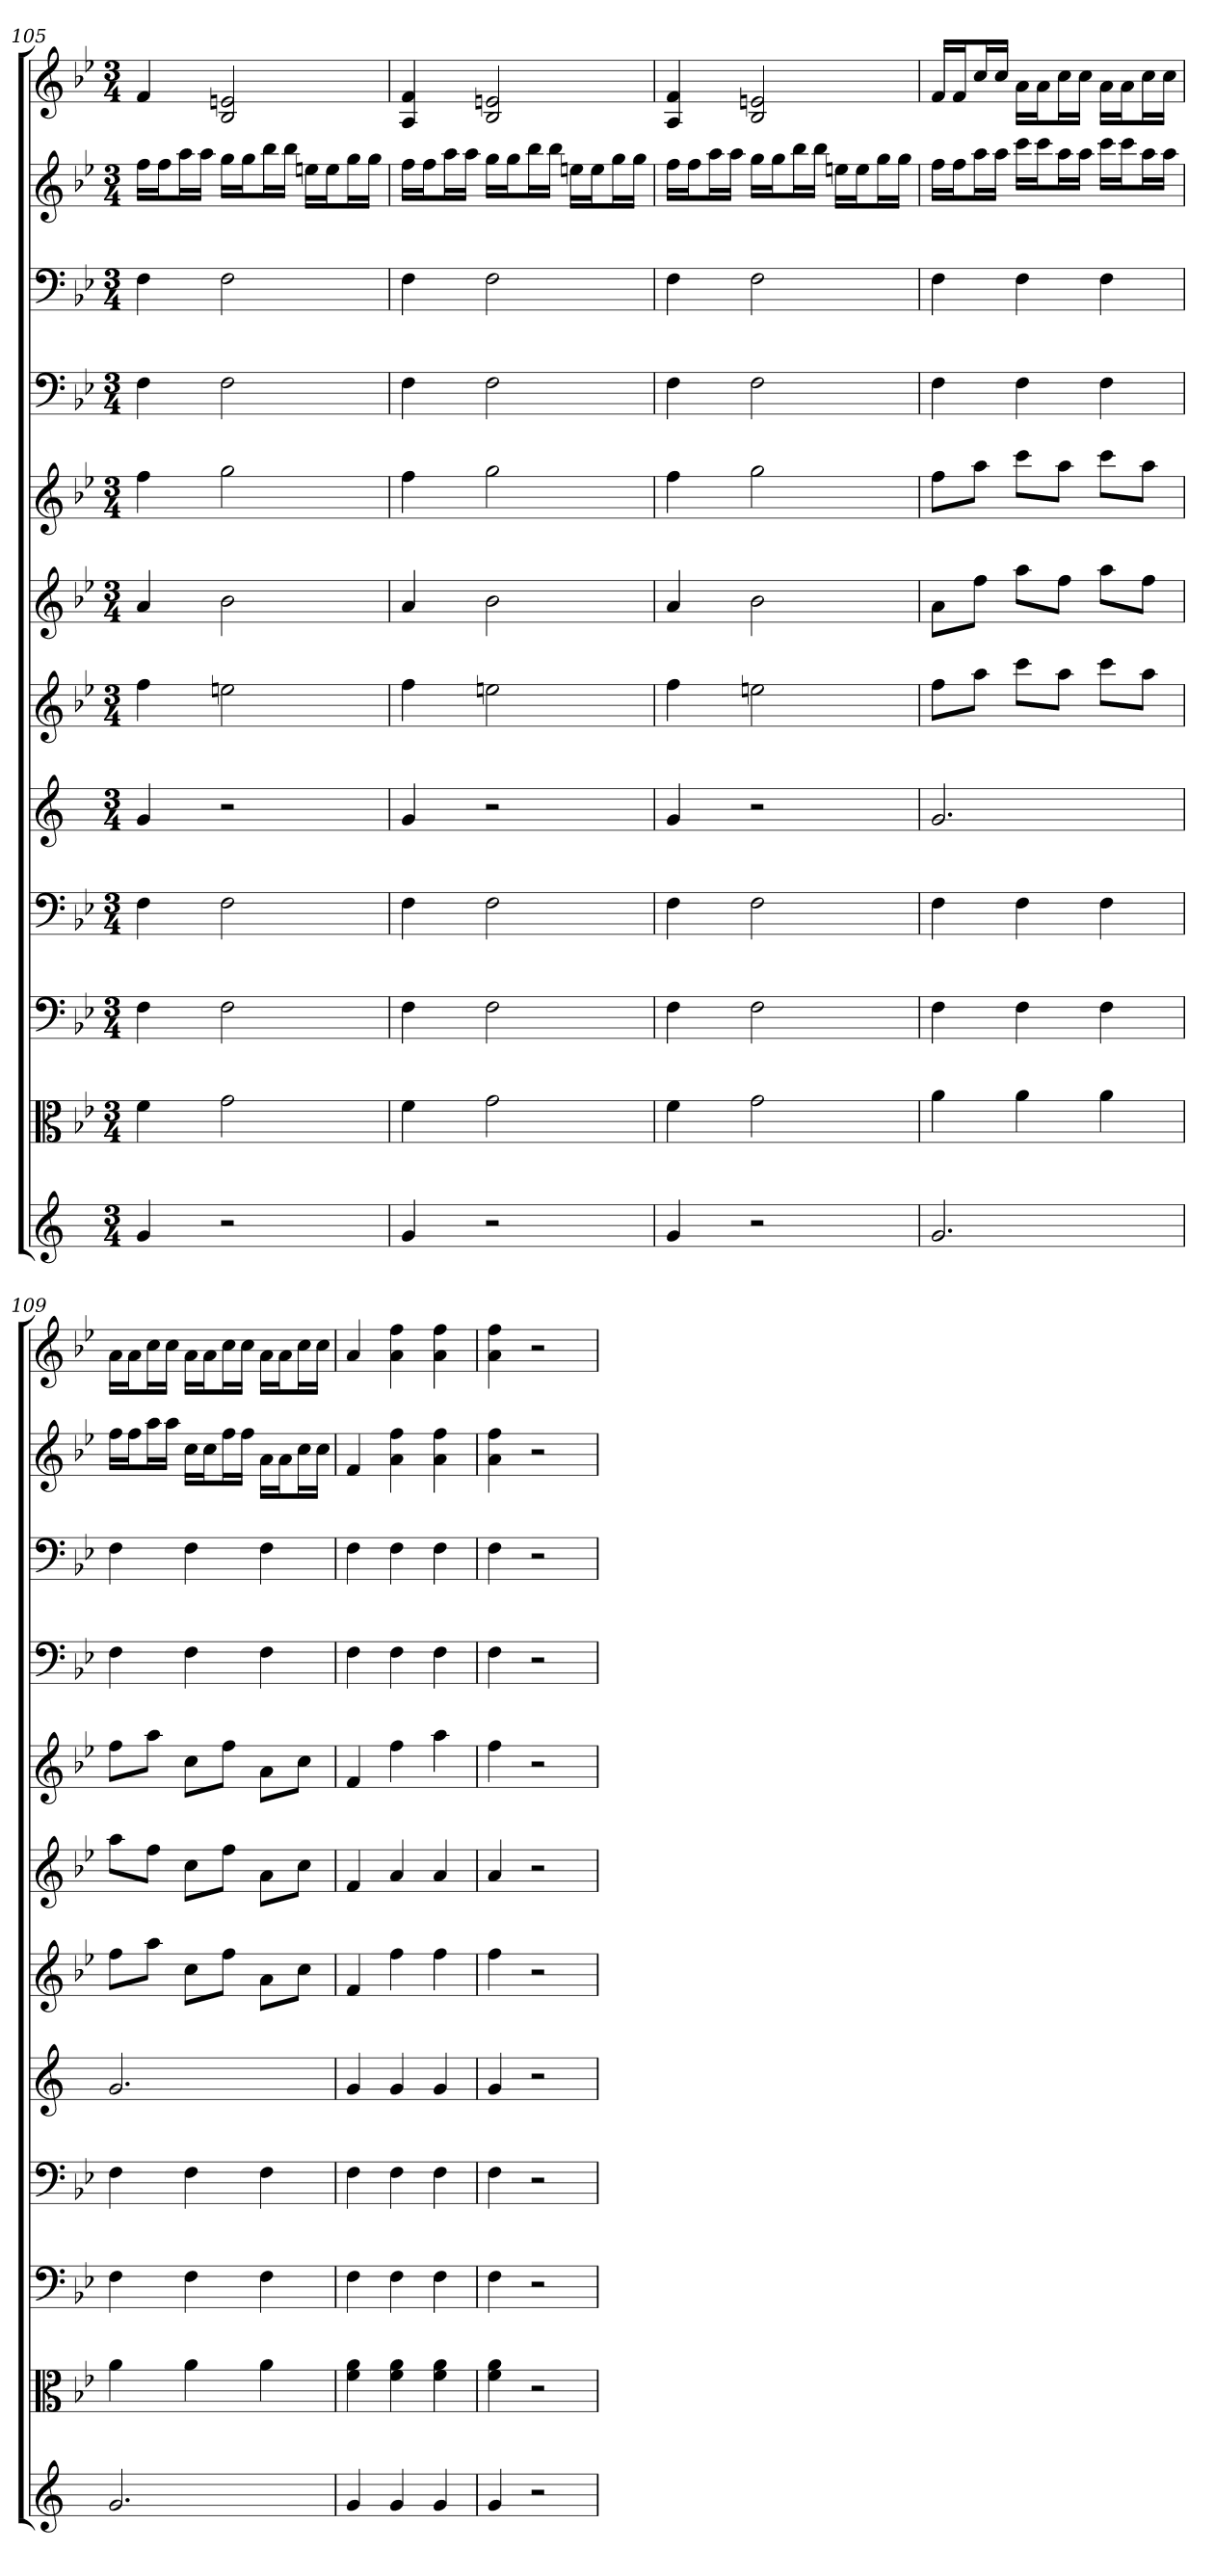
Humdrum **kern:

**kern	**kern	**kern	**kern	**kern	**kern	**kern	**kern	**kern	**kern	**kern	**kern
*part12	*part11	*part10	*part9	*part8	*part7	*part6	*part5	*part4	*part3	*part2	*part1
*staff12	*staff11	*staff10	*staff9	*staff8	*staff7	*staff6	*staff5	*staff4	*staff3	*staff2	*staff1
*	*clefC3	*clefF4	*clefF4	*	*	*	*	*clefF4	*clefF4	*	*
*k[]	*k[b-e-]	*k[b-e-]	*k[b-e-]	*k[]	*k[b-e-]	*k[b-e-]	*k[b-e-]	*k[b-e-]	*k[b-e-]	*k[b-e-]	*k[b-e-]
*M3/4	*M3/4	*M3/4	*M3/4	*M3/4	*M3/4	*M3/4	*M3/4	*M3/4	*M3/4	*M3/4	*M3/4
=105	=105	=105	=105	=105	=105	=105	=105	=105	=105	=105	=105
4g	4f	4F	4F	4g	4ff	4a	4ff	4F	4F	16ffLL	4f
.	.	.	.	.	.	.	.	.	.	16ffJ	.
.	.	.	.	.	.	.	.	.	.	16aaL	.
.	.	.	.	.	.	.	.	.	.	16aaJJ	.
2r	2g	2F	2F	2r	2een	2b-	2gg	2F	2F	16ggLL	2B- 2en
.	.	.	.	.	.	.	.	.	.	16ggJ	.
.	.	.	.	.	.	.	.	.	.	16bb-L	.
.	.	.	.	.	.	.	.	.	.	16bb-JJ	.
.	.	.	.	.	.	.	.	.	.	16eenLL	.
.	.	.	.	.	.	.	.	.	.	16eeJ	.
.	.	.	.	.	.	.	.	.	.	16ggL	.
.	.	.	.	.	.	.	.	.	.	16ggJJ	.
=106	=106	=106	=106	=106	=106	=106	=106	=106	=106	=106	=106
4g	4f	4F	4F	4g	4ff	4a	4ff	4F	4F	16ffLL	4A 4f
.	.	.	.	.	.	.	.	.	.	16ffJ	.
.	.	.	.	.	.	.	.	.	.	16aaL	.
.	.	.	.	.	.	.	.	.	.	16aaJJ	.
2r	2g	2F	2F	2r	2een	2b-	2gg	2F	2F	16ggLL	2B- 2en
.	.	.	.	.	.	.	.	.	.	16ggJ	.
.	.	.	.	.	.	.	.	.	.	16bb-L	.
.	.	.	.	.	.	.	.	.	.	16bb-JJ	.
.	.	.	.	.	.	.	.	.	.	16eenLL	.
.	.	.	.	.	.	.	.	.	.	16eeJ	.
.	.	.	.	.	.	.	.	.	.	16ggL	.
.	.	.	.	.	.	.	.	.	.	16ggJJ	.
=107	=107	=107	=107	=107	=107	=107	=107	=107	=107	=107	=107
4g	4f	4F	4F	4g	4ff	4a	4ff	4F	4F	16ffLL	4A 4f
.	.	.	.	.	.	.	.	.	.	16ffJ	.
.	.	.	.	.	.	.	.	.	.	16aaL	.
.	.	.	.	.	.	.	.	.	.	16aaJJ	.
2r	2g	2F	2F	2r	2een	2b-	2gg	2F	2F	16ggLL	2B- 2en
.	.	.	.	.	.	.	.	.	.	16ggJ	.
.	.	.	.	.	.	.	.	.	.	16bb-L	.
.	.	.	.	.	.	.	.	.	.	16bb-JJ	.
.	.	.	.	.	.	.	.	.	.	16eenLL	.
.	.	.	.	.	.	.	.	.	.	16eeJ	.
.	.	.	.	.	.	.	.	.	.	16ggL	.
.	.	.	.	.	.	.	.	.	.	16ggJJ	.
=108	=108	=108	=108	=108	=108	=108	=108	=108	=108	=108	=108
2.g	4a	4F	4F	2.g	8ffL	8aL	8ffL	4F	4F	16ffLL	16fLL
.	.	.	.	.	.	.	.	.	.	16ffJ	16fJ
.	.	.	.	.	8aaJ	8ffJ	8aaJ	.	.	16aaL	16ccL
.	.	.	.	.	.	.	.	.	.	16aaJJ	16ccJJ
.	4a	4F	4F	.	8cccL	8aaL	8cccL	4F	4F	16cccLL	16aLL
.	.	.	.	.	.	.	.	.	.	16cccJ	16aJ
.	.	.	.	.	8aaJ	8ffJ	8aaJ	.	.	16aaL	16ccL
.	.	.	.	.	.	.	.	.	.	16aaJJ	16ccJJ
.	4a	4F	4F	.	8cccL	8aaL	8cccL	4F	4F	16cccLL	16aLL
.	.	.	.	.	.	.	.	.	.	16cccJ	16aJ
.	.	.	.	.	8aaJ	8ffJ	8aaJ	.	.	16aaL	16ccL
.	.	.	.	.	.	.	.	.	.	16aaJJ	16ccJJ
=109	=109	=109	=109	=109	=109	=109	=109	=109	=109	=109	=109
2.g	4a	4F	4F	2.g	8ffL	8aaL	8ffL	4F	4F	16ffLL	16aLL
.	.	.	.	.	.	.	.	.	.	16ffJ	16aJ
.	.	.	.	.	8aaJ	8ffJ	8aaJ	.	.	16aaL	16ccL
.	.	.	.	.	.	.	.	.	.	16aaJJ	16ccJJ
.	4a	4F	4F	.	8ccL	8ccL	8ccL	4F	4F	16ccLL	16aLL
.	.	.	.	.	.	.	.	.	.	16ccJ	16aJ
.	.	.	.	.	8ffJ	8ffJ	8ffJ	.	.	16ffL	16ccL
.	.	.	.	.	.	.	.	.	.	16ffJJ	16ccJJ
.	4a	4F	4F	.	8aL	8aL	8aL	4F	4F	16aLL	16aLL
.	.	.	.	.	.	.	.	.	.	16aJ	16aJ
.	.	.	.	.	8ccJ	8ccJ	8ccJ	.	.	16ccL	16ccL
.	.	.	.	.	.	.	.	.	.	16ccJJ	16ccJJ
=110	=110	=110	=110	=110	=110	=110	=110	=110	=110	=110	=110
4g	4f 4a	4F	4F	4g	4f	4f	4f	4F	4F	4f	4a
4g	4f 4a	4F	4F	4g	4ff	4a	4ff	4F	4F	4a 4ff	4a 4ff
4g	4f 4a	4F	4F	4g	4ff	4a	4aa	4F	4F	4a 4ff	4a 4ff
=111	=111	=111	=111	=111	=111	=111	=111	=111	=111	=111	=111
4g	4f 4a	4F	4F	4g	4ff	4a	4ff	4F	4F	4a 4ff	4a 4ff
2r	2r	2r	2r	2r	2r	2r	2r	2r	2r	2r	2r
=	=	=	=	=	=	=	=	=	=	=	=
*-	*-	*-	*-	*-	*-	*-	*-	*-	*-	*-	*-
